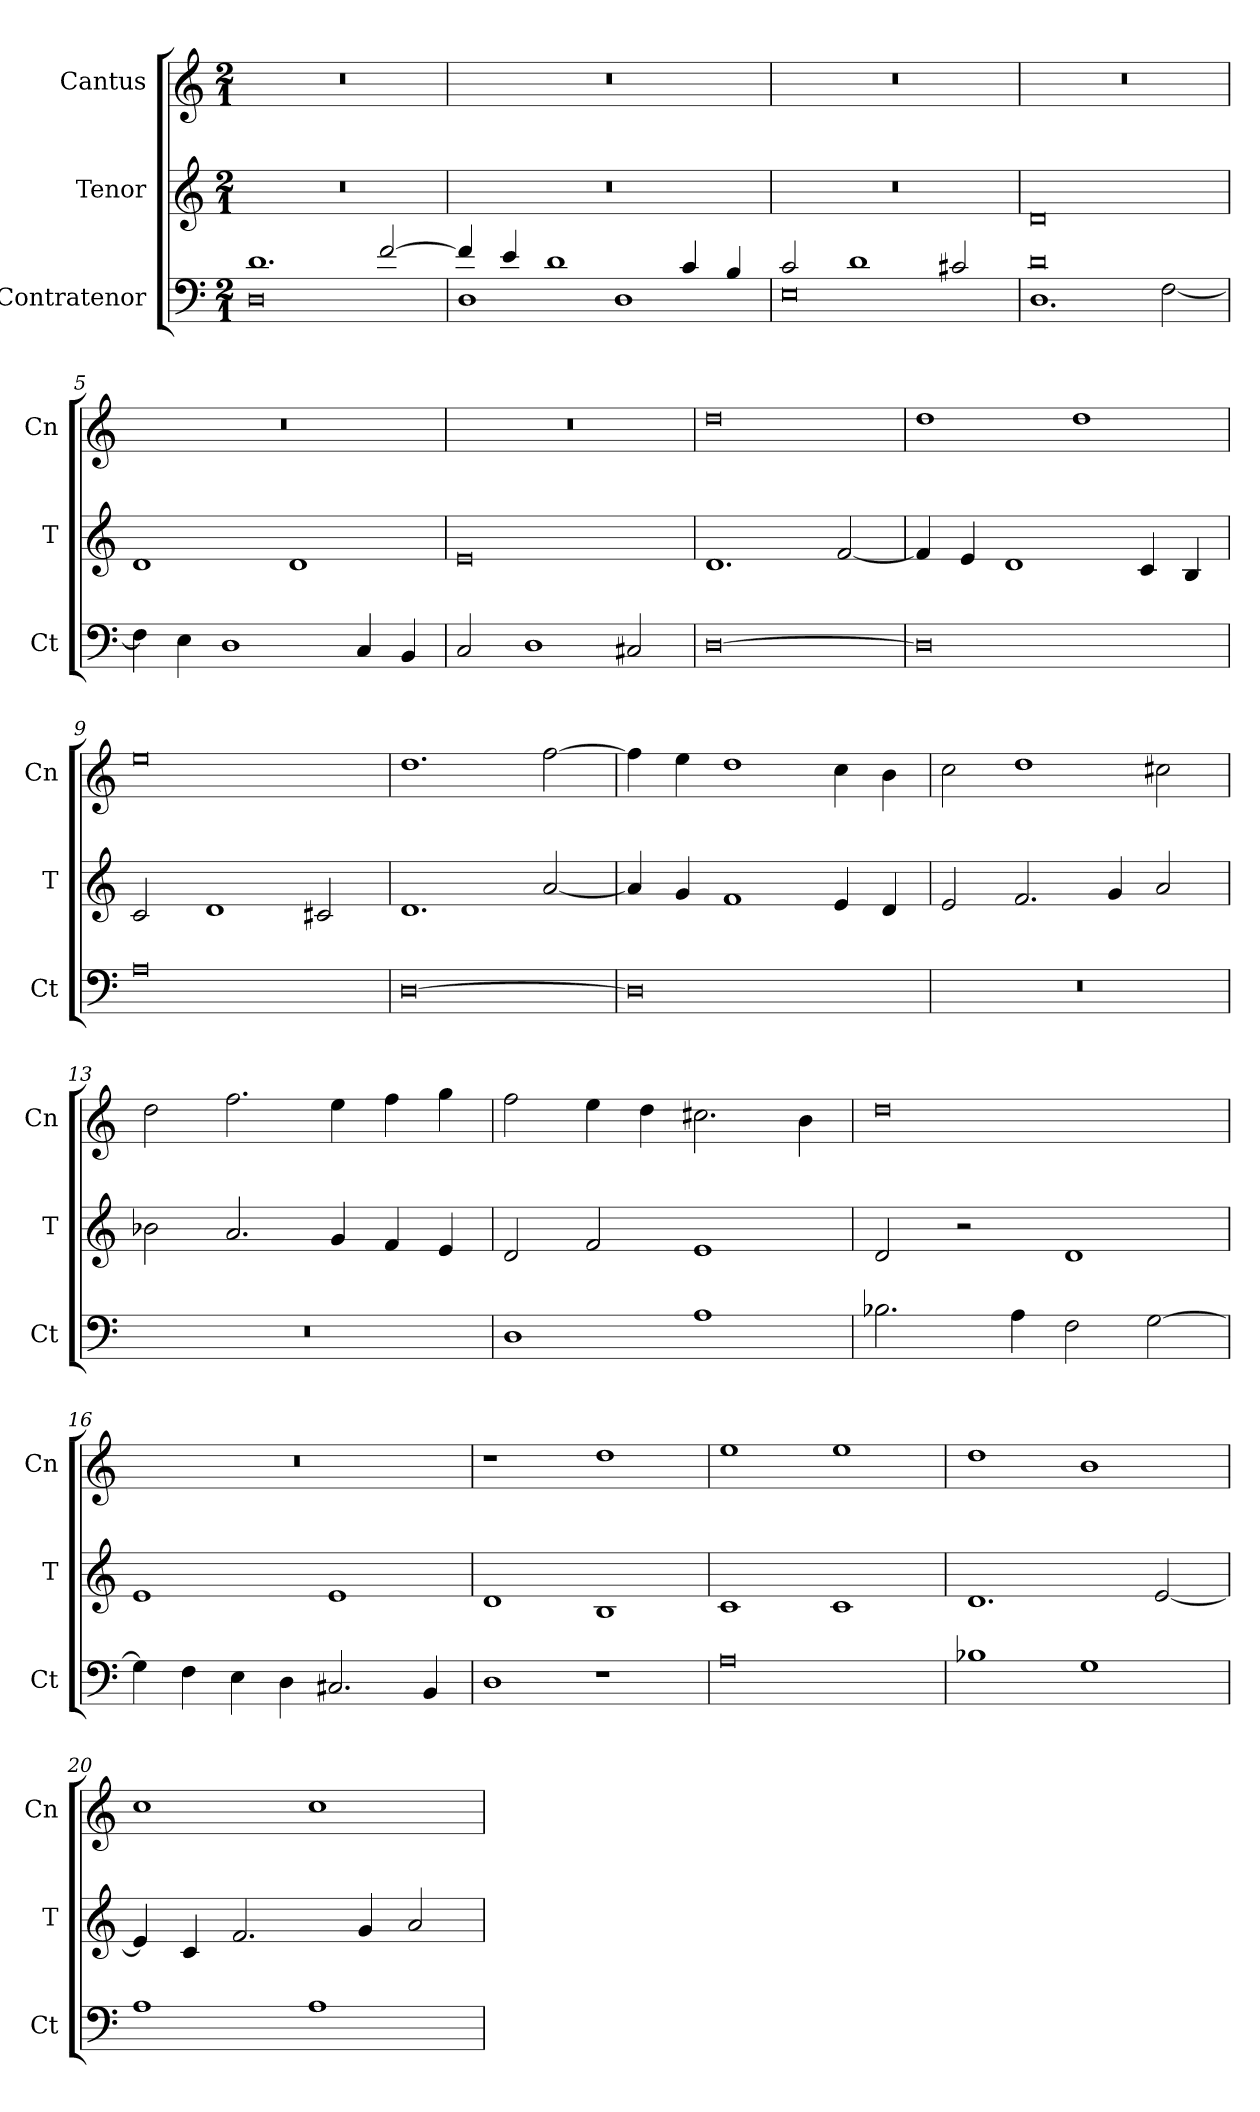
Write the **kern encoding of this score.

**kern	**kern	**kern
*part3	*part2	*part1
*staff3	*staff2	*staff1
*I"Contratenor	*I"Tenor	*I"Cantus
*I'Ct	*I'T	*I'Cn
*clefF4	*clefG2	*clefG2
*k[]	*k[]	*k[]
*M2/1	*M2/1	*M2/1
=1	=1	=1
*^	*	*
1.d	0D	0r	0r
[2f	.	.	.
=2	=2	=2	=2
4f]	1D	0r	0r
4e	.	.	.
1d	.	.	.
.	1D	.	.
4c	.	.	.
4B	.	.	.
=3	=3	=3	=3
2c	0E	0r	0r
1d	.	.	.
2c#X	.	.	.
=4	=4	=4	=4
0d	1.D	0d	0r
.	[2F	.	.
*v	*v	*	*
=5	=5	=5
4F]	1d	0r
4E	.	.
1D	.	.
.	1d	.
4C	.	.
4BB	.	.
=6	=6	=6
2C	0e	0r
1D	.	.
2C#X	.	.
=7	=7	=7
[0D	1.d	0dd
.	[2f	.
=8	=8	=8
0D]	4f]	1dd
.	4e	.
.	1d	.
.	.	1dd
.	4c	.
.	4B	.
=9	=9	=9
0A	2c	0ee
.	1d	.
.	2c#X	.
=10	=10	=10
[0D	1.d	1.dd
.	[2a	[2ff
=11	=11	=11
0D]	4a]	4ff]
.	4g	4ee
.	1f	1dd
.	4e	4cc
.	4d	4b
=12	=12	=12
0r	2e	2cc
.	2.f	1dd
.	4g	.
.	2a	2cc#X
=13	=13	=13
0r	2b-X	2dd
.	2.a	2.ff
.	4g	4ee
.	4f	4ff
.	4e	4gg
=14	=14	=14
1D	2d	2ff
.	2f	4ee
.	.	4dd
1A	1e	2.cc#X
.	.	4b
=15	=15	=15
2.B-X	2d	0dd
.	2r	.
4A	.	.
2F	1d	.
[2G	.	.
=16	=16	=16
4G]	1e	0r
4F	.	.
4E	.	.
4D	.	.
2.C#X	1e	.
4BB	.	.
=17	=17	=17
1D	1d	1r
1r	1B	1dd
=18	=18	=18
0A	1c	1ee
.	1c	1ee
=19	=19	=19
1B-X	1.d	1dd
1G	.	1b
.	[2e	.
=20	=20	=20
1A	4e]	1cc
.	4c	.
.	2.f	.
1A	.	1cc
.	4g	.
.	2a	.
=	=	=
*-	*-	*-
